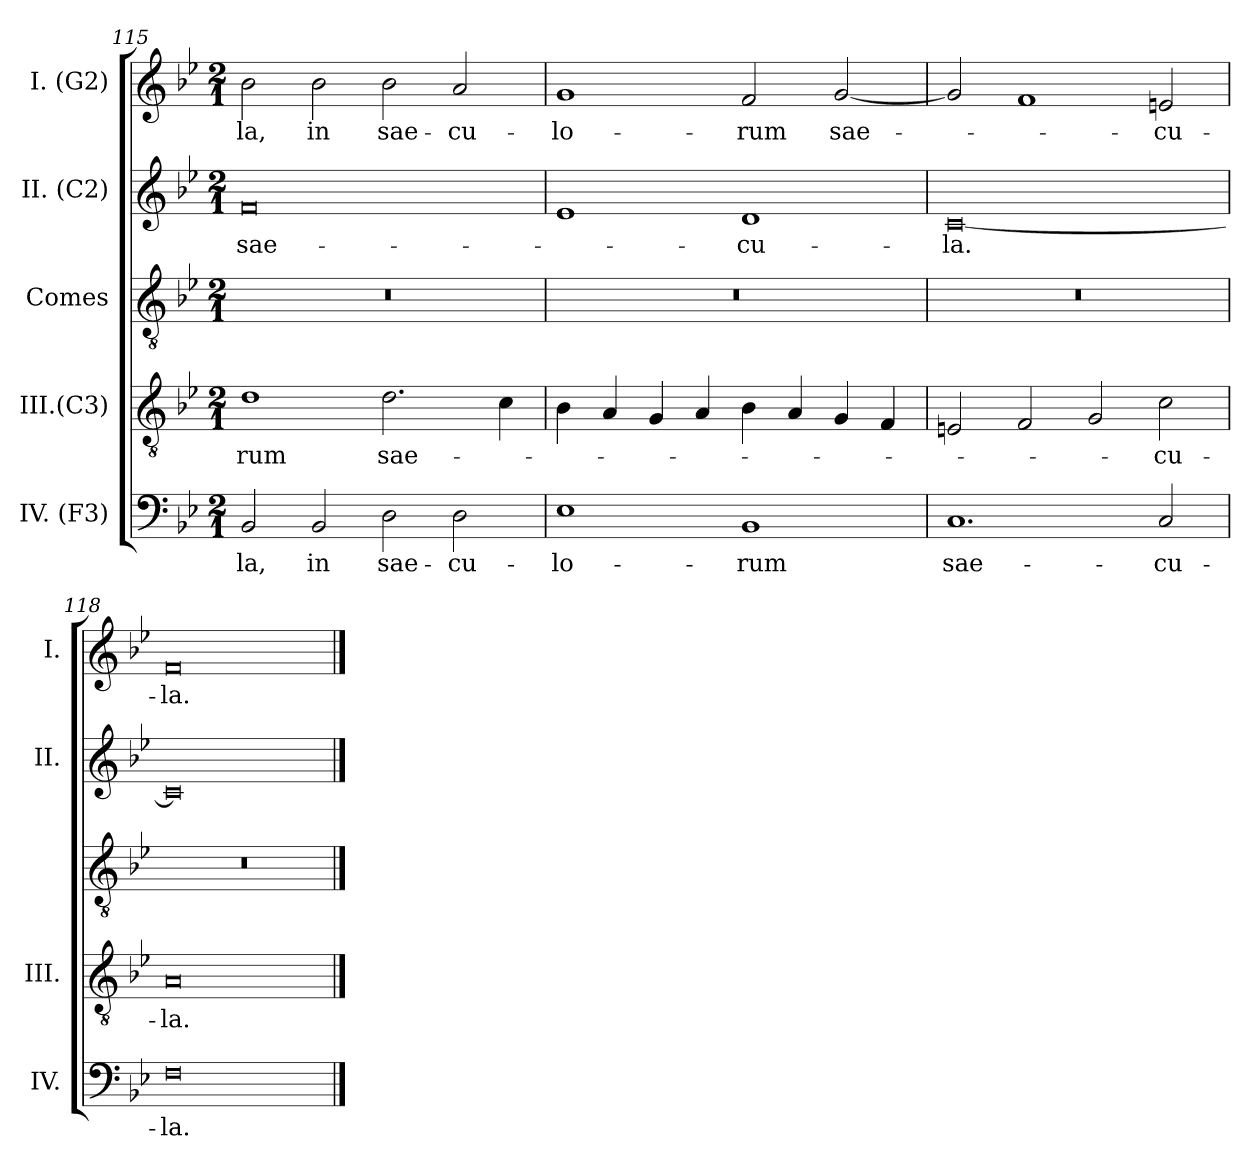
**kern	**text	**kern	**text	**kern	**kern	**text	**kern	**text
*part5	*part5	*part4	*part4	*part3	*part2	*part2	*part1	*part1
*staff5	*staff5	*staff4	*staff4	*staff3	*staff2	*staff2	*staff1	*staff1
*I"IV. (F3)	*	*I"III.(C3)	*	*I"Comes	*I"II. (C2)	*	*I"I. (G2)	*
*I'IV.	*	*I'III.	*	*	*I'II.	*	*I'I.	*
*clefF4	*	*clefGv2	*	*clefGv2	*clefG2	*	*clefG2	*
*	*	*ITrd7c12	*	*ITrd7c12	*ITrd7c12	*	*	*
*k[b-e-]	*	*k[b-e-]	*	*k[b-e-]	*k[b-e-]	*	*k[b-e-]	*
*B-:	*	*B-:	*	*B-:	*B-:	*	*B-:	*
*M2/1	*	*M2/1	*	*M2/1	*M2/1	*	*M2/1	*
=115	=115	=115	=115	=115	=115	=115	=115	=115
!	!LO:LY:b:color=#000000	!	!	!	!	!	!	!
!	!	!	!LO:LY:b:color=#000000	!LO:N:vis=1	!	!	!	!
!	!	!	!	!	!	!LO:LY:b:color=#000000	!	!
!	!	!	!	!	!	!	!	!LO:LY:b:color=#000000
2BB-i/	-la,	1Di	-rum	0r	0Fi	sae-	2b-i\	-la,
!	!LO:LY:b:color=#000000	!	!	!	!	!	!	!
!	!	!	!	!	!	!	!	!LO:LY:b:color=#000000
2BB-i/	in	.	.	.	.	.	2b-i\	in
!	!LO:LY:b:color=#000000	!	!	!	!	!	!	!
!	!	!	!LO:LY:b:color=#000000	!	!	!	!	!
!	!	!	!	!	!	!	!	!LO:LY:b:color=#000000
2Di\	sae-	2.Di\	sae-	.	.	.	2b-i\	sae-
!	!LO:LY:b:color=#000000	!	!	!	!	!	!	!
!	!	!	!	!	!	!	!	!LO:LY:b:color=#000000
2Di\	-cu-	.	.	.	.	.	2ai/	-cu-
.	.	4Ci\	.	.	.	.	.	.
!!LO:LB:g=z
=116	=116	=116	=116	=116	=116	=116	=116	=116
!	!LO:LY:b:color=#000000	!	!	!LO:N:vis=1	!	!	!	!
!	!	!	!	!	!	!	!	!LO:LY:b:color=#000000
1E-i	-lo-	4BB-i\	.	0r	1E-i	.	1gi	-lo-
.	.	4AAi/	.	.	.	.	.	.
.	.	4GGi/	.	.	.	.	.	.
.	.	4AAi/	.	.	.	.	.	.
!	!LO:LY:b:color=#000000	!	!	!	!	!	!	!
!	!	!	!	!	!	!LO:LY:b:color=#000000	!	!
!	!	!	!	!	!	!	!	!LO:LY:b:color=#000000
1BB-i	-rum	4BB-i\	.	.	1Di	-cu-	2fi/	-rum
.	.	4AAi/	.	.	.	.	.	.
!	!	!	!	!	!	!	!	!LO:LY:b:color=#000000
.	.	4GGi/	.	.	.	.	[2gi/	sae-
.	.	4FFi/	.	.	.	.	.	.
=117	=117	=117	=117	=117	=117	=117	=117	=117
!	!LO:LY:b:color=#000000	!	!	!LO:N:vis=1	!	!	!	!
!	!	!	!	!	!	!LO:LY:b:color=#000000	!	!
1.Ci	sae-	2EEni/	.	0r	[0Ci	-la.	2gi/]	.
.	.	2FFi/	.	.	.	.	1fi	.
.	.	2GGi/	.	.	.	.	.	.
!	!LO:LY:b:color=#000000	!	!	!	!	!	!	!
!	!	!	!LO:LY:b:color=#000000	!	!	!	!	!
!	!	!	!	!	!	!	!	!LO:LY:b:color=#000000
2Ci/	-cu-	2Ci\	-cu-	.	.	.	2eni/	-cu-
=118	=118	=118	=118	=118	=118	=118	=118	=118
!	!LO:LY:b:color=#000000	!	!	!	!	!	!	!
!	!	!	!LO:LY:b:color=#000000	!LO:N:vis=1	!	!	!	!
!	!	!	!	!	!	!	!	!LO:LY:b:color=#000000
0Fi	-la.	0AAi	-la.	0r	0Ci]	.	0fi	-la.
==	==	==	==	==	==	==	==	==
*-	*-	*-	*-	*-	*-	*-	*-	*-
